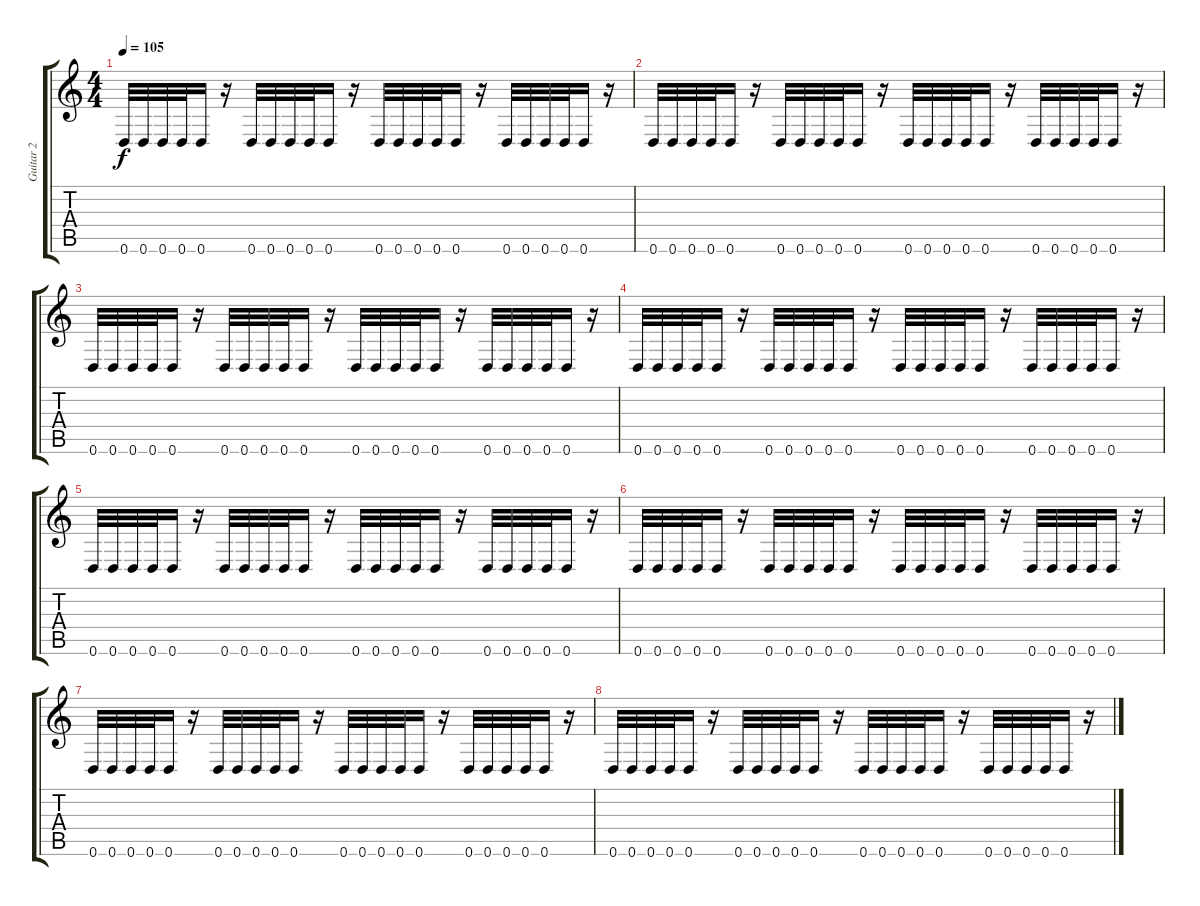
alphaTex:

\track ("Guitar 2" "Guitar 2") {instrument distortionguitar}
\staff {score tabs}
\tuning (E4 B3 G3 D3 A2 D2) {hide}
\ts (4 4)
\tempo 105
\clef g2
\ks c
0.6.32{dy f} 0.6.32 0.6.32 0.6.32 0.6.16 r.16 0.6.32 0.6.32 0.6.32 0.6.32 0.6.16 r.16 0.6.32 0.6.32 0.6.32 0.6.32 0.6.16 r.16 0.6.32 0.6.32 0.6.32 0.6.32 0.6.16 r.16 |
0.6.32 0.6.32 0.6.32 0.6.32 0.6.16 r.16 0.6.32 0.6.32 0.6.32 0.6.32 0.6.16 r.16 0.6.32 0.6.32 0.6.32 0.6.32 0.6.16 r.16 0.6.32 0.6.32 0.6.32 0.6.32 0.6.16 r.16 |
0.6.32 0.6.32 0.6.32 0.6.32 0.6.16 r.16 0.6.32 0.6.32 0.6.32 0.6.32 0.6.16 r.16 0.6.32 0.6.32 0.6.32 0.6.32 0.6.16 r.16 0.6.32 0.6.32 0.6.32 0.6.32 0.6.16 r.16 |
0.6.32 0.6.32 0.6.32 0.6.32 0.6.16 r.16 0.6.32 0.6.32 0.6.32 0.6.32 0.6.16 r.16 0.6.32 0.6.32 0.6.32 0.6.32 0.6.16 r.16 0.6.32 0.6.32 0.6.32 0.6.32 0.6.16 r.16 |
0.6.32 0.6.32 0.6.32 0.6.32 0.6.16 r.16 0.6.32 0.6.32 0.6.32 0.6.32 0.6.16 r.16 0.6.32 0.6.32 0.6.32 0.6.32 0.6.16 r.16 0.6.32 0.6.32 0.6.32 0.6.32 0.6.16 r.16 |
0.6.32 0.6.32 0.6.32 0.6.32 0.6.16 r.16 0.6.32 0.6.32 0.6.32 0.6.32 0.6.16 r.16 0.6.32 0.6.32 0.6.32 0.6.32 0.6.16 r.16 0.6.32 0.6.32 0.6.32 0.6.32 0.6.16 r.16 |
0.6.32 0.6.32 0.6.32 0.6.32 0.6.16 r.16 0.6.32 0.6.32 0.6.32 0.6.32 0.6.16 r.16 0.6.32 0.6.32 0.6.32 0.6.32 0.6.16 r.16 0.6.32 0.6.32 0.6.32 0.6.32 0.6.16 r.16 |
0.6.32 0.6.32 0.6.32 0.6.32 0.6.16 r.16 0.6.32 0.6.32 0.6.32 0.6.32 0.6.16 r.16 0.6.32 0.6.32 0.6.32 0.6.32 0.6.16 r.16 0.6.32 0.6.32 0.6.32 0.6.32 0.6.16 r.16
